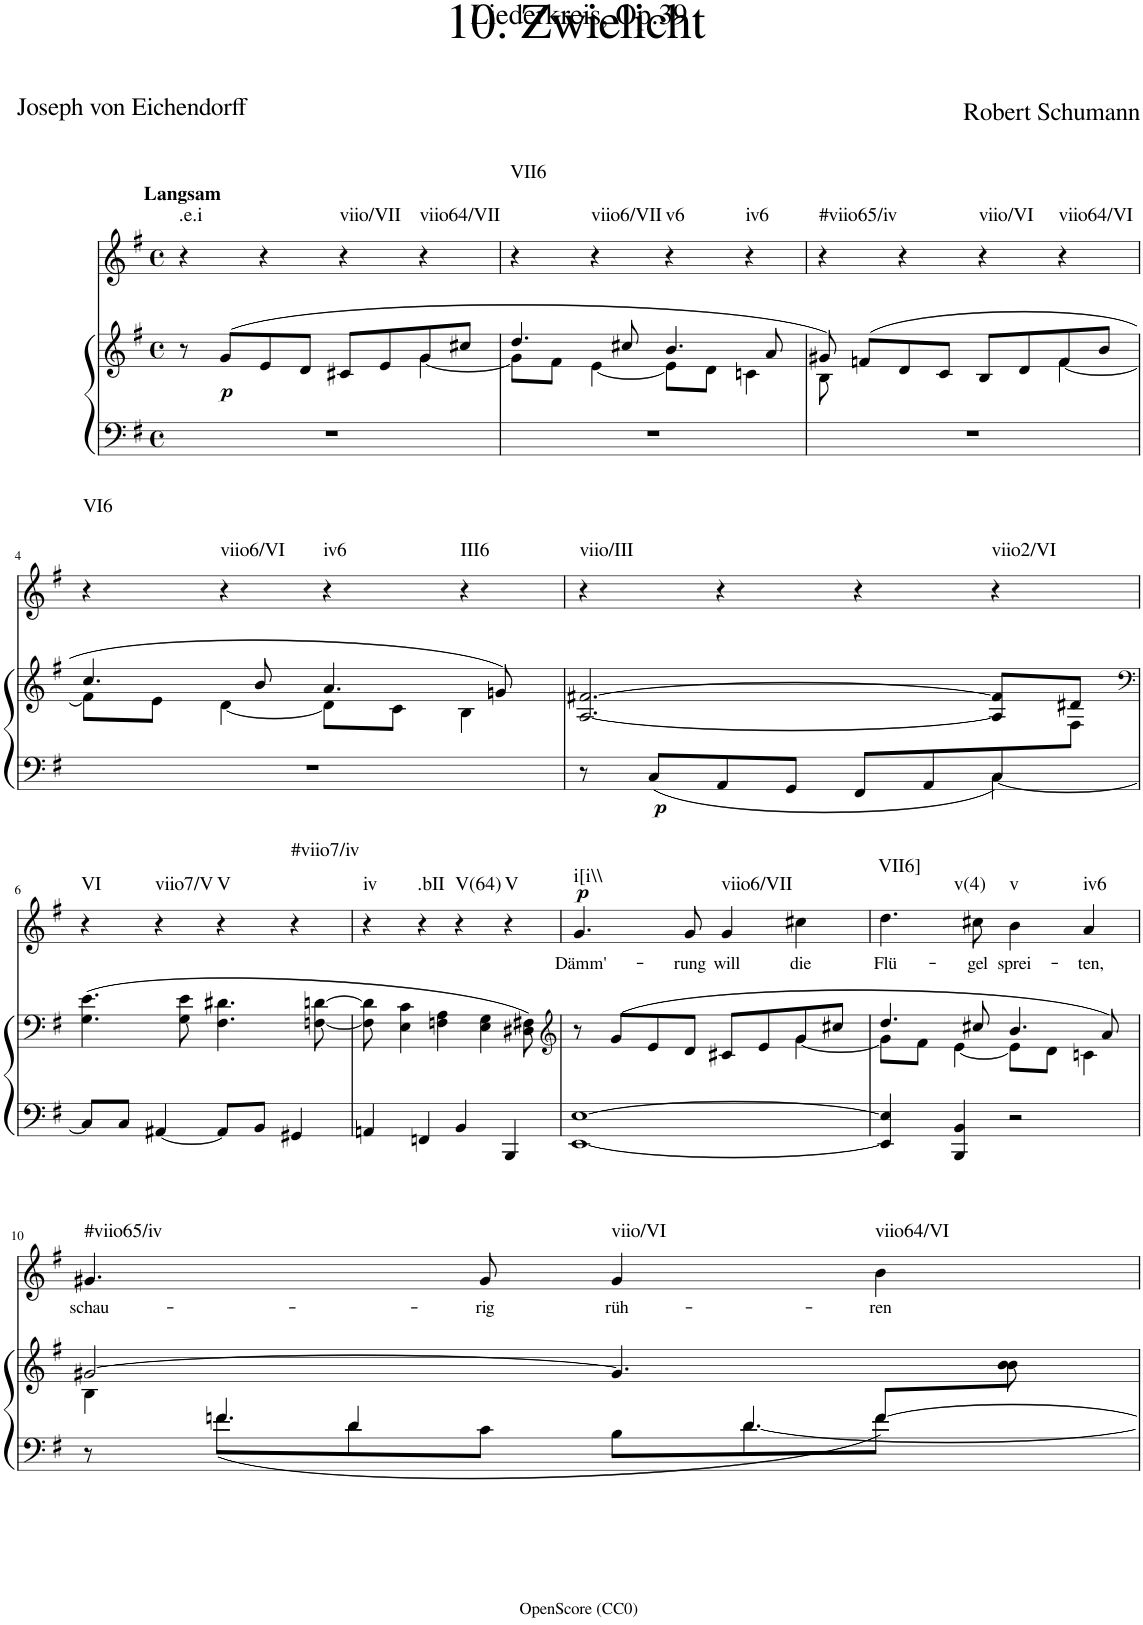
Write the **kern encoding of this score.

**kern	**kern	**dynam	**kern	**text	**dynam	**harte
*part2	*part2	*part2	*part1	*part1	*part1	*part1
*staff3	*staff2	*staff2/3	*staff1	*staff1	*staff1	*
*I"Piano	*	*	*I"Voice	*	*	*
*I'Pno	*	*	*	*	*	*
*clefF4	*clefG2	*	*clefG2	*	*	*
*k[f#]	*k[f#]	*	*k[f#]	*	*	*
*M4/4	*M4/4	*	*M4/4	*	*	*
*met(c)	*met(c)	*	*met(c)	*	*	*
=1	=1	=1	=1	=1	=1	=1
*	*^	*	*	*	*	*
!	!	!	!	!LO:TX:a:B:t=Langsam	!	!	!LO:H:kt=.e.i
1r	8r	2.ryy	.	4r	.	.	N
!	!	!	!LO:DY:b	!	!	!	!
.	(8g/L	.	p	.	.	.	.
.	8e/	.	.	4r	.	.	.
.	8d/J	.	.	.	.	.	.
!	!	!	!	!	!	!	!LO:H:kt=viio/VII
.	8c#X/L	.	.	4r	.	.	N
.	8e/	.	.	.	.	.	.
!	!	!	!	!	!	!	!LO:H:kt=viio64/VII
.	[<8g/	4g\	.	4r	.	.	N
.	8cc#X/J	.	.	.	.	.	.
=2	=2	=2	=2	=2	=2	=2	=2
!	!	!	!	!	!	!	!LO:H:kt=VII6
1r	4.dd/	8g\L]	.	4r	.	.	N
.	.	8f#\J	.	.	.	.	.
!	!	!	!	!	!	!	!LO:H:kt=viio6/VII
.	.	[4e\	.	4r	.	.	N
.	8cc#X/	.	.	.	.	.	.
!	!	!	!	!	!	!	!LO:H:kt=v6
.	4.b/	8e\L]	.	4r	.	.	N
.	.	8d\J	.	.	.	.	.
!	!	!	!	!	!	!	!LO:H:kt=iv6
.	.	4cn\	.	4r	.	.	N
.	8a/	.	.	.	.	.	.
=3	=3	=3	=3	=3	=3	=3	=3
!	!	!	!	!	!	!	!LO:H:kt=#viio65/iv
1r	8g#X/)	8B\	.	4r	.	.	N
.	(8fn/L	4.ryy	.	.	.	.	.
.	8d/	.	.	4r	.	.	.
.	8c/J	.	.	.	.	.	.
!	!	!	!	!	!	!	!LO:H:kt=viio/VI
.	8B/L	4ryy	.	4r	.	.	N
.	8d/	.	.	.	.	.	.
!	!	!	!	!	!	!	!LO:H:kt=viio64/VI
.	8f/	[4f\	.	4r	.	.	N
.	8b/J	.	.	.	.	.	.
!!LO:LB:g=z
=4	=4	=4	=4	=4	=4	=4	=4
!	!	!	!	!	!	!	!LO:H:kt=VI6
1r	4.cc/	8f\L]	.	4r	.	.	N
.	.	8e\J	.	.	.	.	.
!	!	!	!	!	!	!	!LO:H:kt=viio6/VI
.	.	[4d\	.	4r	.	.	N
.	8b/	.	.	.	.	.	.
!	!	!	!	!	!	!	!LO:H:kt=iv6
.	4.a/	8d\L]	.	4r	.	.	N
.	.	8c\J	.	.	.	.	.
!	!	!	!	!	!	!	!LO:H:kt=III6
.	.	4B\	.	4r	.	.	N
.	8gn/)	.	.	.	.	.	.
=5	=5	=5	=5	=5	=5	=5	=5
*^	*	*	*	*	*	*	*
!	!	!	!	!	!	!	!	!LO:H:kt=viio/III
8r	2.ryy	[2.A/ [2.f#X/	2..ryy	.	4r	.	.	N
!	!	!	!	!LO:DY:b=2	!	!	!	!
8C/L	.	.	.	p	.	.	.	.
8AA/	.	.	.	.	4r	.	.	.
8GG/J	.	.	.	.	.	.	.	.
8FF#/L	.	.	.	.	4r	.	.	.
8AA/	.	.	.	.	.	.	.	.
!	!	!	!	!	!	!	!	!LO:H:kt=viio2/VI
[<8C/	4C\	8A/] 8f#/]L	.	.	4r	.	.	N
8ryy	.	8d#X/J	8F#\J	.	.	.	.	.
*v	*v	*	*	*	*	*	*	*
*	*v	*v	*	*	*	*	*
!!LO:LB:g=z
=6	=6	=6	=6	=6	=6	=6
*	*clefF4	*	*	*	*	*
*	*^	*	*	*	*	*
!	!	!	!	!	!	!	!LO:H:kt=VI
*	*v	*v	*	*	*	*	*
8C/L]	(4.G\ 4.e\	.	4r	.	.	N
8C/J	.	.	.	.	.	.
!	!	!	!	!	!	!LO:H:kt=viio7/V
[4AA#X/	.	.	4r	.	.	N
.	8G\ 8e\	.	.	.	.	.
!	!	!	!	!	!	!LO:H:kt=V
8AA#/L]	4.F#\ 4.d#X\	.	4r	.	.	N
8BB/J	.	.	.	.	.	.
!	!	!	!	!	!	!LO:H:kt=#viio7/iv
4GG#X/	.	.	4r	.	.	N
.	[8Fn\ [8dn\	.	.	.	.	.
=7	=7	=7	=7	=7	=7	=7
!	!	!	!	!	!	!LO:H:kt=iv
4AAn/	8F\] 8d\]	.	4r	.	.	N
.	4E\ 4c\	.	.	.	.	.
!	!	!	!	!	!	!LO:H:kt=.bII
4FFn/	.	.	4r	.	.	N
.	4Fn\ 4A\	.	.	.	.	.
!	!	!	!	!	!	!LO:H:kt=V(64)
4BB/	.	.	4r	.	.	N
.	4E\ 4G\	.	.	.	.	.
!	!	!	!	!	!	!LO:H:kt=V
4BBB/	.	.	4r	.	.	N
.	8D#X\ 8F#X\)	.	.	.	.	.
=8	=8	=8	=8	=8	=8	=8
*	*clefG2	*	*	*	*	*
*	*^	*	*	*	*	*
!	!	!	!	!	!LO:LY:b	!LO:DY:a	!LO:H:kt=i[i\\
[1EE [1E	8r	2.ryy	.	4.g/	Dämm'-	p	N
.	(8g/L	.	.	.	.	.	.
.	8e/	.	.	.	.	.	.
!	!	!	!	!	!LO:LY:b	!	!
.	8d/J	.	.	8g/	-rung	.	.
!	!	!	!	!	!LO:LY:b	!	!LO:H:kt=viio6/VII
.	8c#X/L	.	.	4g/	will	.	N
.	8e/	.	.	.	.	.	.
!	!	!	!	!	!LO:LY:b	!	!
.	[<8g/	4g\	.	4cc#X\	die	.	.
.	8cc#X/J	.	.	.	.	.	.
=9	=9	=9	=9	=9	=9	=9	=9
!	!	!	!	!	!LO:LY:b	!	!LO:H:n=1:kt=VII6]
!	!	!	!	!	!	!	!LO:H:n=2:kt=v(4)
4EE/] 4E/]	4.dd/	8g\L]	.	4.dd\	Flü-	.	N N
.	.	8f#\J	.	.	.	.	.
4BBB/ 4BB/	.	[4e\	.	.	.	.	.
!	!	!	!	!	!LO:LY:b	!	!
.	8cc#X/	.	.	8cc#X\	-gel	.	.
!	!	!	!	!	!LO:LY:b	!	!LO:H:kt=v
2r	4.b/	8e\L]	.	4b\	sprei-	.	N
.	.	8d\J	.	.	.	.	.
!	!	!	!	!	!LO:LY:b	!	!LO:H:kt=iv6
.	.	4cn\	.	4a/	-ten,	.	N
.	8a/)	.	.	.	.	.	.
!!LO:LB:g=z
=10	=10	=10	=10	=10	=10	=10	=10
*^	*	*^	*	*	*	*	*
*	*^	*	*	*	*	*	*	*	*
!	!	!	!	!	!	!	!	!LO:LY:b	!	!LO:H:kt=#viio65/iv
8r	8ryy	4ryy	[2g#X/	4B\	2..ryy	.	4.g#X/	schau-	.	N
!	!LO:N:head=solid	!	!	!	!	!	!	!	!	!
4.fn/	8f\L	.	.	.	.	.	.	.	.	.
.	8d\	4d/	.	2.ryy	.	.	.	.	.	.
!	!	!	!	!	!	!	!	!LO:LY:b	!	!
.	8c\J	.	.	.	.	.	8g#/	-rig	.	.
!	!	!	!	!	!	!	!	!LO:LY:b	!	!LO:H:kt=viio/VI
4ryy	8B\L	8ryy	4.g#/]	.	.	.	4g#/	rüh-	.	N
!	!	!LO:N:head=solid	!	!	!	!	!	!	!	!
.	[8d\	4.d/	.	.	.	.	.	.	.	.
!	!	!	!	!	!	!	!	!LO:LY:b	!	!LO:H:kt=viio64/VI
[8f/L	8f\J	.	.	.	.	.	4b\	-ren	.	N
8ryy	8ryy	.	8b\	.	8b\J	.	.	.	.	.
*v	*v	*v	*	*	*	*	*	*	*	*
*	*v	*v	*v	*	*	*	*	*
=	=	=	=	=	=	=
*-	*-	*-	*-	*-	*-	*-
